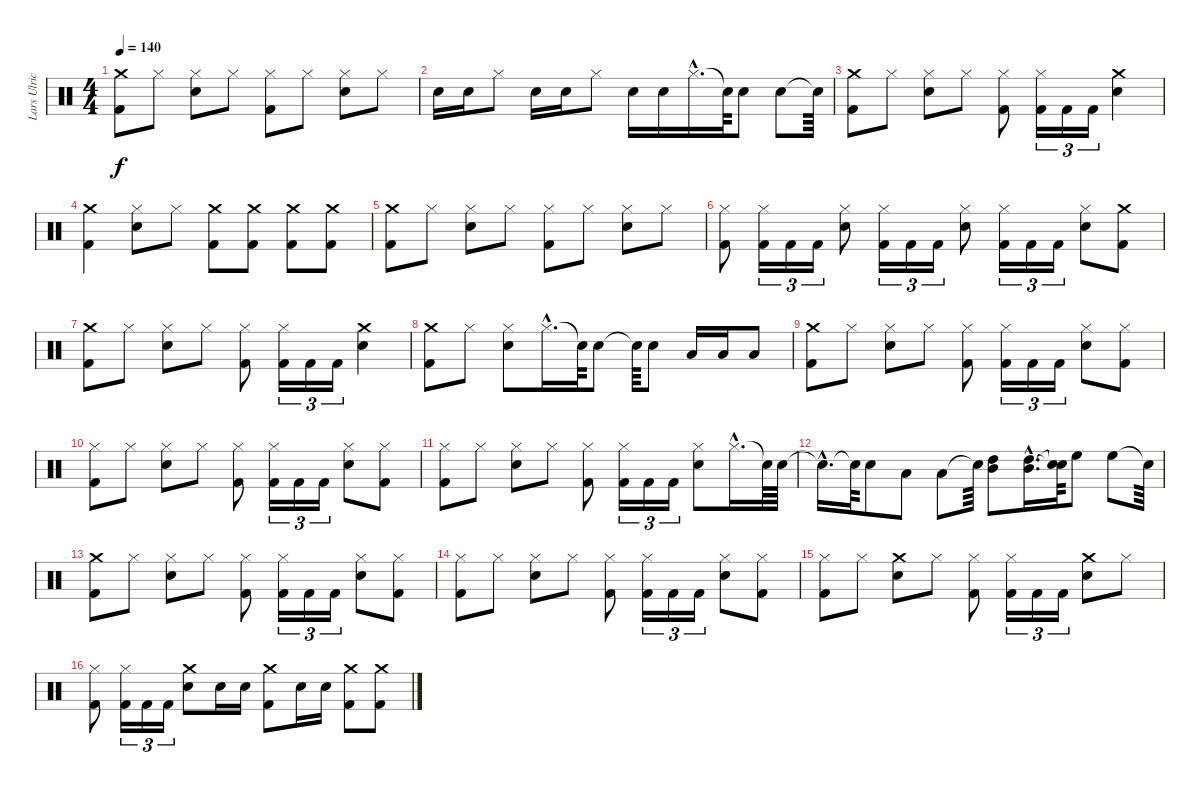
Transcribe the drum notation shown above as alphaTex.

\track ("Lars Ulrich" "Lars Ulric") {instrument percussion}
\staff {score}
\articulation defaults
\ts (4 4)
\tempo 140
\clef neutral
\ks c
("Crash medium (hit)" "Kick (hit) 2").8{dy f} "Hi-Hat (closed)".8 ("Snare (hit) 2" "Hi-Hat (closed)").8 "Hi-Hat (closed)".8 ("Hi-Hat (closed)" "Kick (hit) 2").8 "Hi-Hat (closed)".8 ("Snare (hit) 2" "Hi-Hat (closed)").8 "Hi-Hat (closed)".8 |
"Snare (hit) 2".16 "Snare (hit) 2".16 "Hi-Hat (closed)".8 "Snare (hit) 2".16 "Snare (hit) 2".16 "Hi-Hat (closed)".8 "Snare (hit) 2".16 "Snare (hit) 2".16 "Hi-Hat (closed)"{hac}.16{d} "Snare (hit)"{t}.64 "Snare (hit) 2".8 "Snare (hit) 2".8 "Snare (hit)"{t}.64 |
("Crash medium (hit)" "Kick (hit) 2").8 "Hi-Hat (closed)".8 ("Snare (hit) 2" "Hi-Hat (closed)").8 "Hi-Hat (closed)".8 ("Hi-Hat (closed)" "Kick (hit) 2").8 ("Hi-Hat (closed)" "Kick (hit) 2").16{tu (3 2)} "Kick (hit) 2".16{tu (3 2)} "Kick (hit) 2".16{tu (3 2)} ("Snare (hit) 2" "Crash medium (hit)").4 |
("Kick (hit) 2" "Crash medium (hit)").4 ("Snare (hit) 2" "Hi-Hat (closed)").8 "Hi-Hat (closed)".8 ("Kick (hit) 2" "Crash medium (hit)").8 ("Kick (hit) 2" "Crash medium (hit)").8 ("Kick (hit) 2" "Crash medium (hit)").8 ("Kick (hit) 2" "Crash medium (hit)").8 |
("Crash medium (hit)" "Kick (hit) 2").8 "Hi-Hat (closed)".8 ("Snare (hit) 2" "Hi-Hat (closed)").8 "Hi-Hat (closed)".8 ("Hi-Hat (closed)" "Kick (hit) 2").8 "Hi-Hat (closed)".8 ("Snare (hit) 2" "Hi-Hat (closed)").8 "Hi-Hat (closed)".8 |
("Kick (hit) 2" "Hi-Hat (closed)").8 ("Kick (hit) 2" "Hi-Hat (closed)").16{tu (3 2)} "Kick (hit) 2".16{tu (3 2)} "Kick (hit) 2".16{tu (3 2)} ("Snare (hit) 2" "Hi-Hat (closed)").8 ("Kick (hit) 2" "Hi-Hat (closed)").16{tu (3 2)} "Kick (hit) 2".16{tu (3 2)} "Kick (hit) 2".16{tu (3 2)} ("Snare (hit) 2" "Hi-Hat (closed)").8 ("Kick (hit) 2" "Hi-Hat (closed)").16{tu (3 2)} "Kick (hit) 2".16{tu (3 2)} "Kick (hit) 2".16{tu (3 2)} ("Snare (hit) 2" "Hi-Hat (closed)").8 ("Crash medium (hit)" "Kick (hit) 2").8 |
("Crash medium (hit)" "Kick (hit) 2").8 "Hi-Hat (closed)".8 ("Snare (hit) 2" "Hi-Hat (closed)").8 "Hi-Hat (closed)".8 ("Hi-Hat (closed)" "Kick (hit) 2").8 ("Hi-Hat (closed)" "Kick (hit) 2").16{tu (3 2)} "Kick (hit) 2".16{tu (3 2)} "Kick (hit) 2".16{tu (3 2)} ("Snare (hit) 2" "Crash medium (hit)").4 |
("Kick (hit) 2" "Crash medium (hit)").8 "Hi-Hat (closed)".8 ("Snare (hit) 2" "Hi-Hat (closed)").8 "Hi-Hat (closed)"{hac}.16{d} "Snare (hit)"{t}.64 "Snare (hit) 2".8 "Snare (hit)"{t}.64 "Snare (hit) 2".8 "Low Tom (hit)".16 "Low Tom (hit)".16 "Low Tom (hit)".8 |
("Crash medium (hit)" "Kick (hit) 2").8 "Hi-Hat (closed)".8 ("Snare (hit) 2" "Hi-Hat (closed)").8 "Hi-Hat (closed)".8 ("Kick (hit) 2" "Hi-Hat (closed)").8 ("Kick (hit) 2" "Hi-Hat (closed)").16{tu (3 2)} "Kick (hit) 2".16{tu (3 2)} "Kick (hit) 2".16{tu (3 2)} ("Snare (hit) 2" "Hi-Hat (closed)").8 ("Kick (hit) 2" "Hi-Hat (closed)").8 |
("Hi-Hat (closed)" "Kick (hit) 2").8 "Hi-Hat (closed)".8 ("Snare (hit) 2" "Hi-Hat (closed)").8 "Hi-Hat (closed)".8 ("Kick (hit) 2" "Hi-Hat (closed)").8 ("Kick (hit) 2" "Hi-Hat (closed)").16{tu (3 2)} "Kick (hit) 2".16{tu (3 2)} "Kick (hit) 2".16{tu (3 2)} ("Snare (hit) 2" "Hi-Hat (closed)").8 ("Kick (hit) 2" "Hi-Hat (closed)").8 |
("Hi-Hat (closed)" "Kick (hit) 2").8 "Hi-Hat (closed)".8 ("Snare (hit) 2" "Hi-Hat (closed)").8 "Hi-Hat (closed)".8 ("Kick (hit) 2" "Hi-Hat (closed)").8 ("Kick (hit) 2" "Hi-Hat (closed)").16{tu (3 2)} "Kick (hit) 2".16{tu (3 2)} "Kick (hit) 2".16{tu (3 2)} ("Snare (hit) 2" "Hi-Hat (closed)").8 "Hi-Hat (closed)"{hac}.16{d} "Snare (hit)"{t}.64 "Snare (hit) 2".64 |
"Snare (hit)"{hac t}.16{d} "Snare (hit)"{t}.64 "Snare (hit) 2".8 "Low Tom (hit)".8 "Low Tom (hit)".8 "Snare (hit)"{t}.64 ("High Tom (hit)" "Mid Tom (hit)").8 ("High Tom (hit)"{hac} "Mid Tom (hit)"{hac}).16{d} ("Snare (hit)"{t} "Snare (hit)"{t}).64 "High Floor Tom (hit)".8 "High Floor Tom (hit)".8 "Snare (hit)"{t}.64 |
("Crash medium (hit)" "Kick (hit) 2").8 "Hi-Hat (closed)".8 ("Snare (hit) 2" "Hi-Hat (closed)").8 "Hi-Hat (closed)".8 ("Kick (hit) 2" "Hi-Hat (closed)").8 ("Kick (hit) 2" "Hi-Hat (closed)").16{tu (3 2)} "Kick (hit) 2".16{tu (3 2)} "Kick (hit) 2".16{tu (3 2)} ("Snare (hit) 2" "Hi-Hat (closed)").8 ("Kick (hit) 2" "Hi-Hat (closed)").8 |
("Hi-Hat (closed)" "Kick (hit) 2").8 "Hi-Hat (closed)".8 ("Snare (hit) 2" "Hi-Hat (closed)").8 "Hi-Hat (closed)".8 ("Kick (hit) 2" "Hi-Hat (closed)").8 ("Kick (hit) 2" "Hi-Hat (closed)").16{tu (3 2)} "Kick (hit) 2".16{tu (3 2)} "Kick (hit) 2".16{tu (3 2)} ("Snare (hit) 2" "Hi-Hat (closed)").8 ("Kick (hit) 2" "Hi-Hat (closed)").8 |
("Hi-Hat (closed)" "Kick (hit) 2").8 "Hi-Hat (closed)".8 ("Crash medium (hit)" "Snare (hit) 2").8 "Hi-Hat (closed)".8 ("Kick (hit) 2" "Hi-Hat (closed)").8 ("Kick (hit) 2" "Hi-Hat (closed)").16{tu (3 2)} "Kick (hit) 2".16{tu (3 2)} "Kick (hit) 2".16{tu (3 2)} ("Crash medium (hit)" "Snare (hit) 2").8 "Hi-Hat (closed)".8 |
("Kick (hit) 2" "Hi-Hat (closed)").8 ("Kick (hit) 2" "Hi-Hat (closed)").16{tu (3 2)} "Kick (hit) 2".16{tu (3 2)} "Kick (hit) 2".16{tu (3 2)} ("Snare (hit) 2" "Crash medium (hit)").8 "Snare (hit) 2".16 "Snare (hit) 2".16 ("Kick (hit) 2" "Crash medium (hit)").8 "Snare (hit) 2".16 "Snare (hit) 2".16 ("Kick (hit) 2" "Crash medium (hit)").8 ("Kick (hit) 2" "Crash medium (hit)").8
